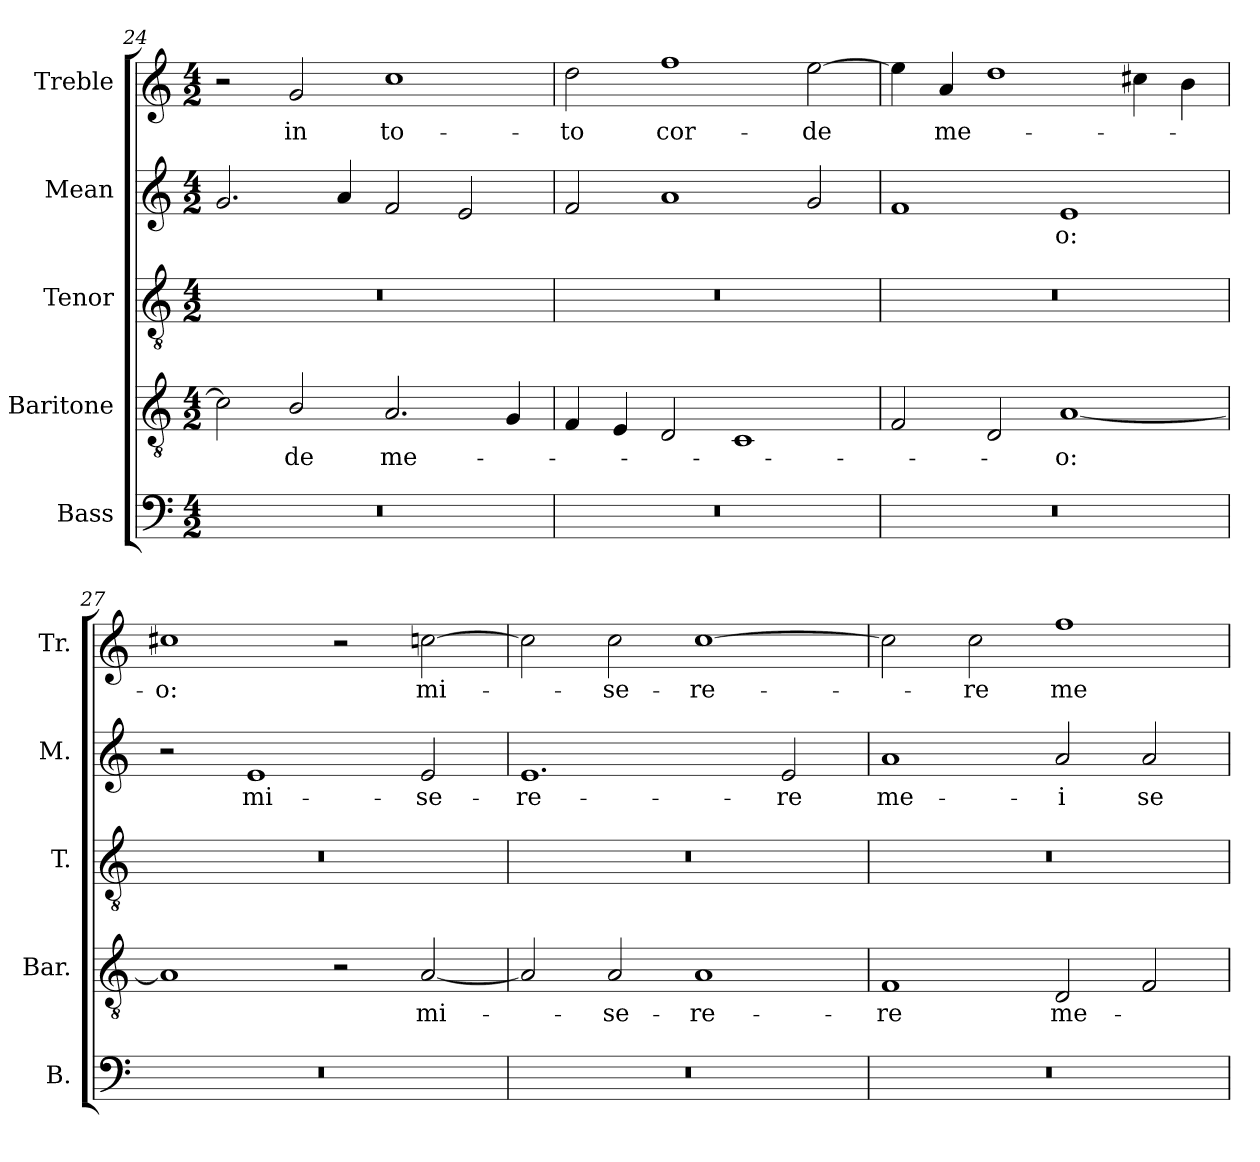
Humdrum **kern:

**kern	**kern	**text	**kern	**kern	**text	**kern	**text
*part5	*part4	*part4	*part3	*part2	*part2	*part1	*part1
*staff5	*staff4	*staff4	*staff3	*staff2	*staff2	*staff1	*staff1
*I"Bass	*I"Baritone	*	*I"Tenor	*I"Mean	*	*I"Treble	*
*I'B.	*I'Bar.	*	*I'T.	*I'M.	*	*I'Tr.	*
!!LO:PB:g=z
*clefF4	*clefGv2	*	*clefGv2	*clefG2	*	*clefG2	*
*	*ITrd7c12	*	*ITrd7c12	*	*	*	*
*k[]	*k[]	*	*k[]	*k[]	*	*k[]	*
*C:	*C:	*	*C:	*C:	*	*C:	*
*M4/2	*M4/2	*	*M4/2	*M4/2	*	*M4/2	*
=24	=24	=24	=24	=24	=24	=24	=24
!LO:N:vis=1	!	!	!LO:N:vis=1	!	!	!	!
0r	2Ci\]	.	0r	2.gi/	.	2r	.
!	!	!LO:LY:b:color=#000000	!	!	!	!	!
!	!	!	!	!	!	!	!LO:LY:b:color=#000000
.	2BBi/	-de	.	.	.	2gi/	in
.	.	.	.	4ai/	.	.	.
!	!	!LO:LY:b:color=#000000	!	!	!	!	!
!	!	!	!	!	!	!	!LO:LY:b:color=#000000
.	2.AAi/	me-	.	2fi/	.	1cci	to-
.	.	.	.	2ei/	.	.	.
.	4GGi/	.	.	.	.	.	.
=25	=25	=25	=25	=25	=25	=25	=25
!LO:N:vis=1	!	!	!LO:N:vis=1	!	!	!	!
!	!	!	!	!	!	!	!LO:LY:b:color=#000000
0r	4FFi/	.	0r	2fi/	.	2ddi\	-to
.	4EEi/	.	.	.	.	.	.
!	!	!	!	!	!	!	!LO:LY:b:color=#000000
.	2DDi/	.	.	1ai	.	1ffi	cor-
.	1CCi	.	.	.	.	.	.
!	!	!	!	!	!	!	!LO:LY:b:color=#000000
.	.	.	.	2gi/	.	[2eei\	-de
=26	=26	=26	=26	=26	=26	=26	=26
!LO:N:vis=1	!	!	!LO:N:vis=1	!	!	!	!
0r	2FFi/	.	0r	1fi	.	4eei\]	.
!	!	!	!	!	!	!	!LO:LY:b:color=#000000
.	.	.	.	.	.	4ai/	me-
.	2DDi/	.	.	.	.	1ddi	.
!	!	!LO:LY:b:color=#000000	!	!	!	!	!
!	!	!	!	!	!LO:LY:b:color=#000000	!	!
.	[1AAi	-o:	.	1ei	-o:	.	.
.	.	.	.	.	.	4cc#Xi\	.
.	.	.	.	.	.	4bi\	.
=27	=27	=27	=27	=27	=27	=27	=27
!LO:N:vis=1	!	!	!LO:N:vis=1	!	!	!	!
!	!	!	!	!	!	!	!LO:LY:b:color=#000000
0r	1AAi]	.	0r	2r	.	1cc#Xi	-o:
!	!	!	!	!	!LO:LY:b:color=#000000	!	!
.	.	.	.	1ei	mi-	.	.
.	2r	.	.	.	.	2r	.
!	!	!LO:LY:b:color=#000000	!	!	!	!	!
!	!	!	!	!	!LO:LY:b:color=#000000	!	!
!	!	!	!	!	!	!	!LO:LY:b:color=#000000
.	[2AAi/	mi-	.	2ei/	-se-	[2ccni\	mi-
=28	=28	=28	=28	=28	=28	=28	=28
!LO:N:vis=1	!	!	!LO:N:vis=1	!	!	!	!
!	!	!	!	!	!LO:LY:b:color=#000000	!	!
0r	2AAi/]	.	0r	1.ei	-re-	2cci\]	.
!	!	!LO:LY:b:color=#000000	!	!	!	!	!
!	!	!	!	!	!	!	!LO:LY:b:color=#000000
.	2AAi/	-se-	.	.	.	2cci\	-se-
!	!	!LO:LY:b:color=#000000	!	!	!	!	!
!	!	!	!	!	!	!	!LO:LY:b:color=#000000
.	1AAi	-re-	.	.	.	[1cci	-re-
!	!	!	!	!	!LO:LY:b:color=#000000	!	!
.	.	.	.	2ei/	-re	.	.
=29	=29	=29	=29	=29	=29	=29	=29
!LO:N:vis=1	!	!	!	!	!	!	!
!	!	!LO:LY:b:color=#000000	!LO:N:vis=1	!	!	!	!
!	!	!	!	!	!LO:LY:b:color=#000000	!	!
0r	1FFi	-re	0r	1ai	me-	2cci\]	.
!	!	!	!	!	!	!	!LO:LY:b:color=#000000
.	.	.	.	.	.	2cci\	-re
!	!	!LO:LY:b:color=#000000	!	!	!	!	!
!	!	!	!	!	!LO:LY:b:color=#000000	!	!
!	!	!	!	!	!	!	!LO:LY:b:color=#000000
.	2DDi/	me-	.	2ai/	-i	1ffi	me-
!	!	!	!	!	!LO:LY:b:color=#000000	!	!
.	2FFi/	.	.	2ai/	se-	.	.
=	=	=	=	=	=	=	=
*-	*-	*-	*-	*-	*-	*-	*-
